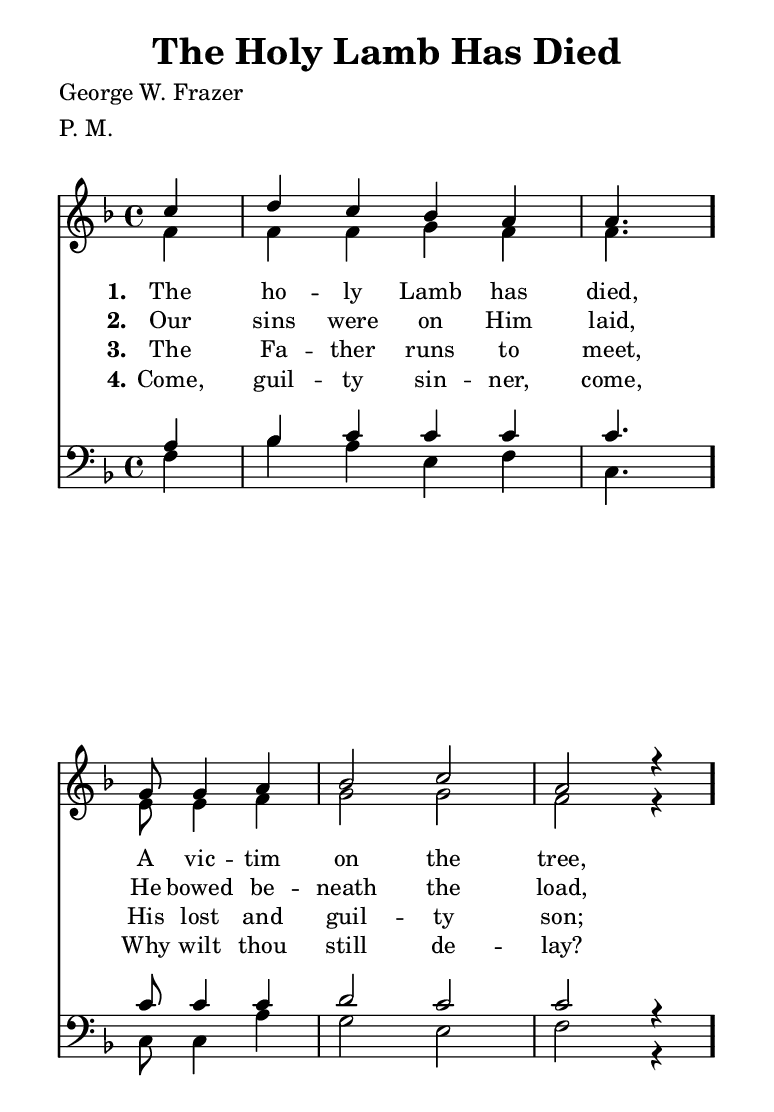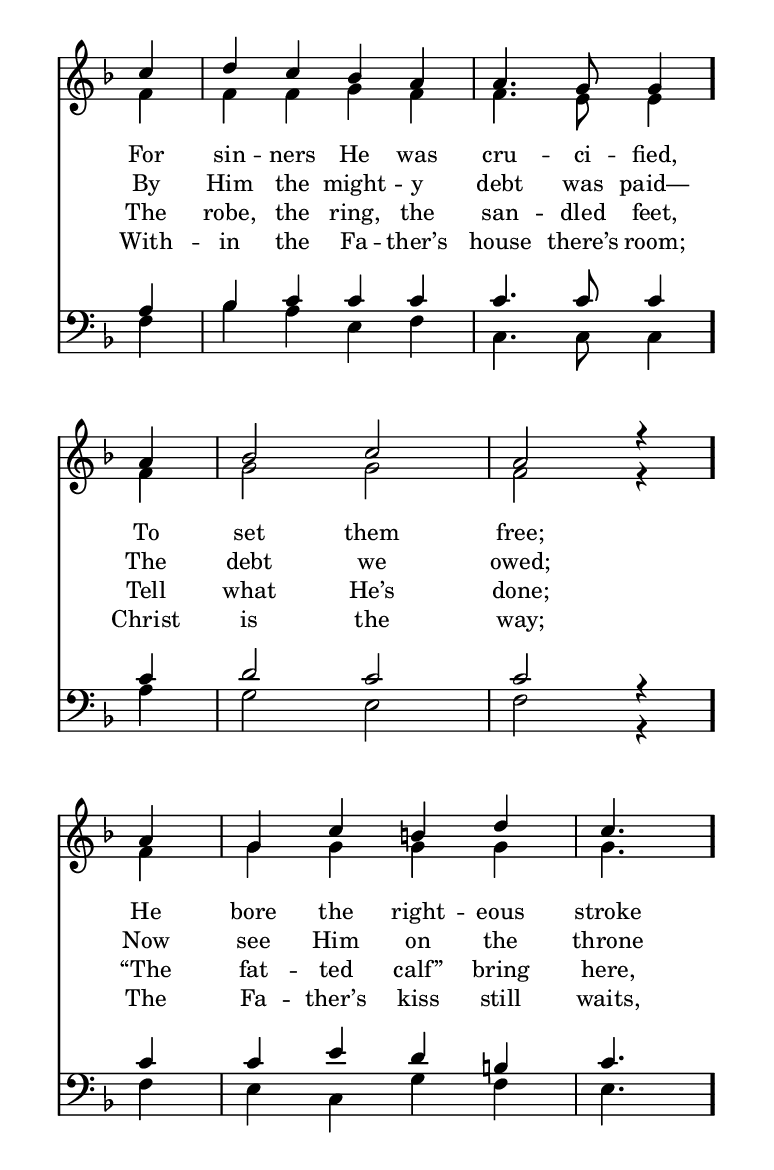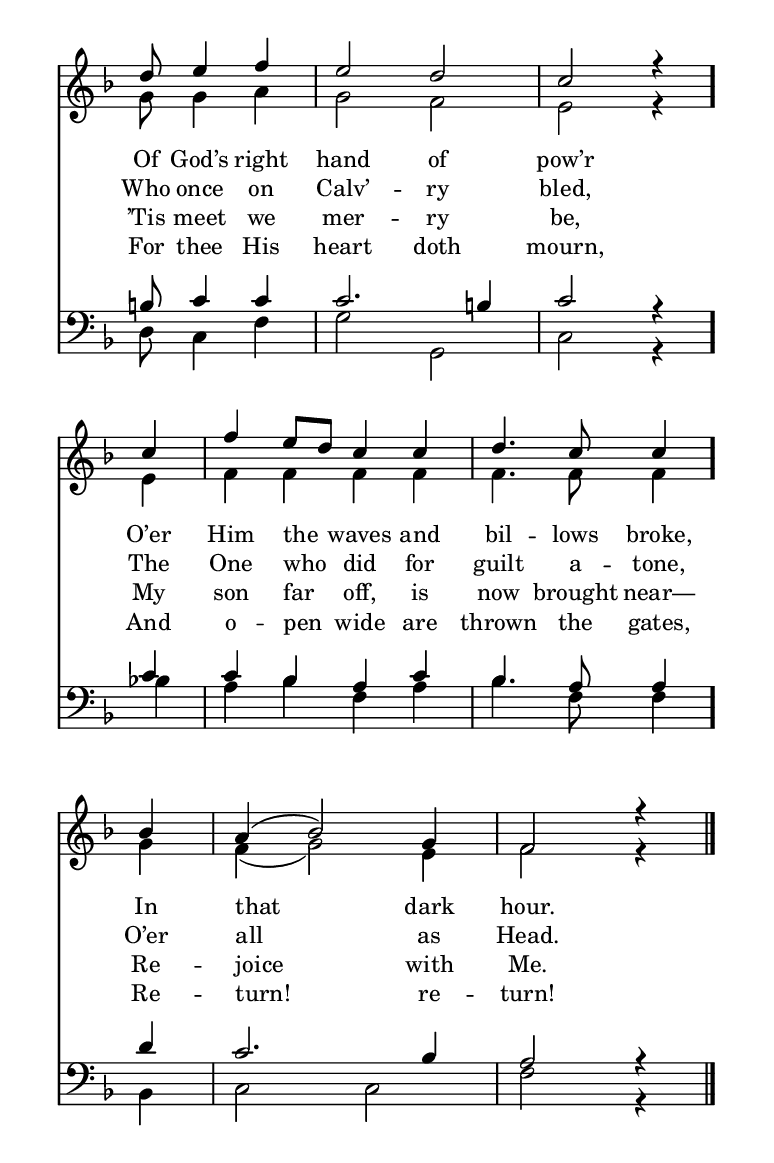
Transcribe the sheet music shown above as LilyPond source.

\include "common/global.ily"
\paper {
  \include "common/paper.ily"
  %ragged-bottom = ##t
  %ragged-last-bottom = ##t
  %systems-per-page = ##f
  %page-count = ##f
}

\header{
  hymnnumber = "122"
  title = "The Holy Lamb Has Died"
  tunename = ""
  meter = "P. M."
  poet = "George W. Frazer"
  %composer = ""
  %copyright = ""
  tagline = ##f
}

% for fermata in MIDI
ta = { \tempo 4=80 }
tb = { \tempo 4=40 }

patternAA = { c4 | c4 c4      c4 c4 | c4. }
patternAB = { c4 | c4 c4      c4 c4 | c4. c8 c4 }
patternAC = { c4 | c4 c8[ c8] c4 c4 | c4. c8 c4 }

patternBA = { c8 c4 c4 | c2  c2 | c2 c4 }
patternBB = {       c4 | c2  c2 | c2 c4 }
patternBC = { c8 c4 c4 | c2. c4 | c2 c4 }
patternBD = {       c4 | c4( c2) c4 | c2 c4 }
patternBE = {       c4 | c2. c4 | c2 c4 }

global = {
  \include "common/overrides.ily"
  %\override Staff.TimeSignature.style = #'() % original has 'C' instead of '4/4' for this hymn
  \time 4/4
  \override Score.MetronomeMark.transparent = ##t % hide all fermata changes too
  \ta
  \key f \major
  \partial 4
  \autoBeamOff
}

notesSoprano = {
\global
\relative c'' {

  \changePitch \patternAA { c | d c bes a | a }
  \changePitch \patternBA { g g a | bes c | a r }
  \changePitch \patternAB { c | d c bes a | a g g }
  \changePitch \patternBB { a | bes c | a r }

  \changePitch \patternAA { a | g c b d | c }
  \changePitch \patternBA { d e f | e d | c r }
  \changePitch \patternAC { c | f e d c c | d c c }
  \changePitch \patternBD { bes | a bes g | f r }

  \bar "|."

}
}

notesAlto = {
\global
\relative e' {

  \changePitch \patternAA { f | f f g f | f }
  \changePitch \patternBA { e e f | g g | f r }
  \changePitch \patternAB { f | f f g f | f e e }
  \changePitch \patternBB { f | g g | f r }

  \changePitch \patternAA { f | g g g g | g }
  \changePitch \patternBA { g g a | g f | e r }
  \changePitch \patternAB { e | f f f f | f f f }
  \changePitch \patternBD { g | f g e | f r }

}
}

notesTenor = {
\global
\relative a {

  \changePitch \patternAA { a | bes c c c | c }
  \changePitch \patternBA { c c c | d c | c r }
  \changePitch \patternAB { a | bes c c c | c c c }
  \changePitch \patternBB { c | d c | c r }

  \changePitch \patternAA { c | c e d b | c }
  \changePitch \patternBC { b c c | c b | c r }
  \changePitch \patternAB { c | c bes a c | bes a a }
  \changePitch \patternBE { d | c bes a r }

}
}

notesBass = {
\global
\relative f {

  \changePitch \patternAA { f | bes a e f | c }
  \changePitch \patternBA { c c a' | g e | f r }
  \changePitch \patternAB { f | bes a e f | c c c }
  \changePitch \patternBB { a' | g e | f r }

  \changePitch \patternAA { f | e c g' f | e }
  \changePitch \patternBA { d c f | g g, | c r }
  \changePitch \patternAB { bes'! | a bes f a | bes f f }
  \changePitch \patternBB { bes, | c c | f r }

}
}

wordsA = \lyricmode {
\set stanza = "1."

The ho -- ly Lamb has died, \bar "."
A vic -- tim on the tree, \bar "." \break
For sin -- ners He was cru -- ci -- fied, \bar "."
To set them free; \bar "." \break
He bore the right -- eous stroke \bar "."
Of God’s right hand of pow’r \bar "." \break
O’er Him the waves and bil -- lows broke, \bar "."
In that dark hour. \bar "." \break

}

wordsB = \lyricmode {
\set stanza = "2."

Our sins were on Him laid,
He bowed be -- neath the load,
By Him the might -- y debt was paid—
The debt we owed;
Now see Him on the throne
Who once on Calv’ -- ry bled,
The One who did for guilt a -- tone,
O’er all as Head.

}

wordsC = \lyricmode {
\set stanza = "3."

The Fa -- ther runs to meet,
His lost and guil -- ty son;
The robe, the ring, the san -- dled feet,
Tell what He’s done;
“The fat -- ted calf” bring here,
’Tis meet we mer -- ry be,
My son far off, is now brought near—
Re -- joice with Me.

}

wordsD = \lyricmode {
\set stanza = "4."

Come, guil -- ty sin -- ner, come,
Why wilt thou still de -- lay?
With -- in the Fa -- ther’s house there’s room;
Christ is the way;
The Fa -- ther’s kiss still waits,
For thee His heart doth mourn,
And o -- pen wide are thrown the gates,
Re -- turn! re -- turn!

}

\score {
  \context ChoirStaff <<
    \context Staff = upper <<
      \set ChoirStaff.systemStartDelimiter = #'SystemStartBar
      \context Voice  = sopranos { \voiceOne << \notesSoprano >> }
      \context Voice  = altos { \voiceTwo << \notesAlto >> }
      \context Lyrics = one   \lyricsto sopranos \wordsA
      \context Lyrics = two   \lyricsto sopranos \wordsB
      \context Lyrics = three \lyricsto sopranos \wordsC
      \context Lyrics = four  \lyricsto sopranos \wordsD
    >>
    \context Staff = men <<
      \clef bass
      \context Voice  = tenors { \voiceOne << \notesTenor >> }
      \context Voice  = basses { \voiceTwo << \notesBass >> }
    >>
  >>
  \layout {
    \include "common/layout.ily"
  }
  \midi{
    \include "common/midi.ily"
  }
}

\version "2.18.0"  % necessary for upgrading to future LilyPond versions.

% vi:set et ts=2 sw=2 ai nocindent syntax=lilypond
